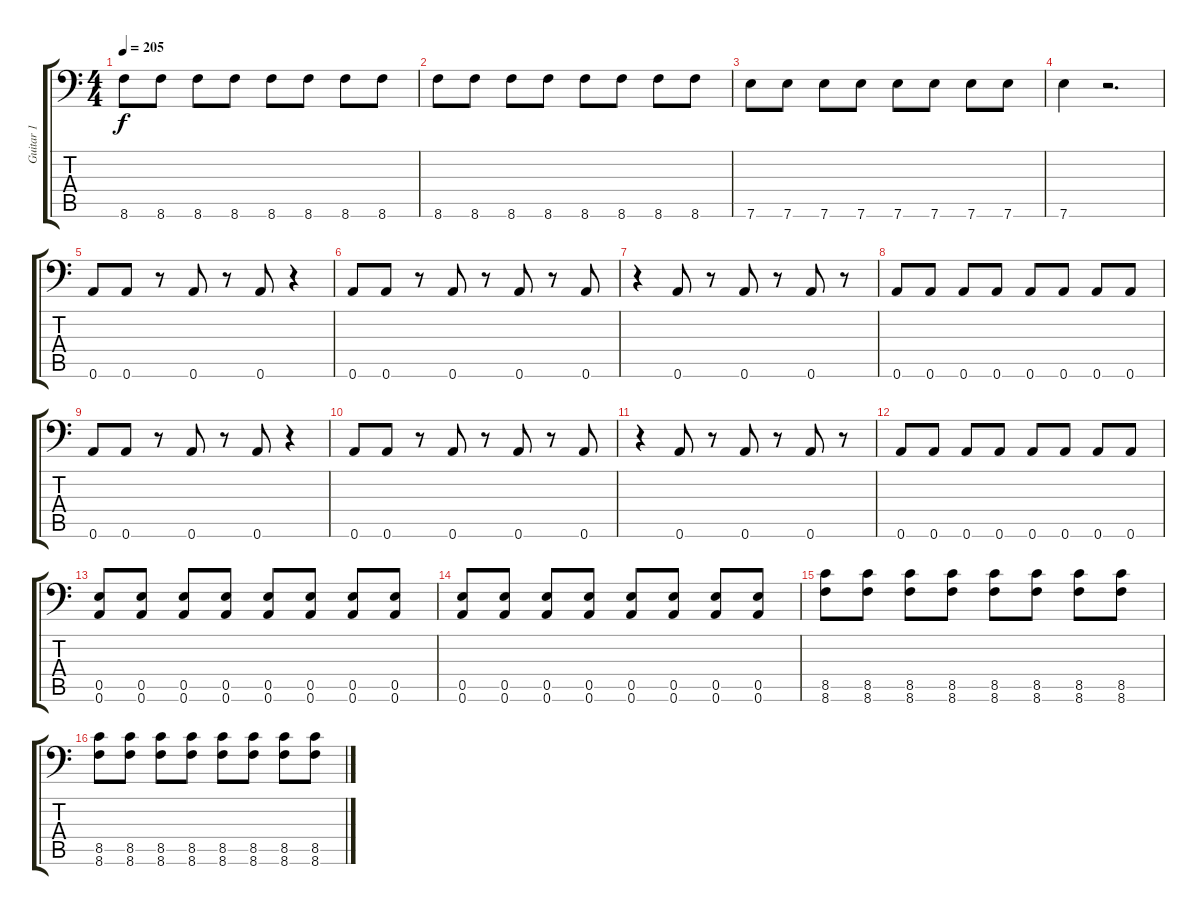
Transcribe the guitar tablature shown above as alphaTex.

\track ("Guitar 1" "Guitar 1") {instrument distortionguitar}
\staff {score tabs}
\tuning (B3 Gb3 D3 A2 E2 A1) {hide}
\ts (4 4)
\tempo 205
\clef f4
\ks c
8.6.8{dy f} 8.6.8 8.6.8 8.6.8 8.6.8 8.6.8 8.6.8 8.6.8 |
8.6.8 8.6.8 8.6.8 8.6.8 8.6.8 8.6.8 8.6.8 8.6.8 |
7.6.8 7.6.8 7.6.8 7.6.8 7.6.8 7.6.8 7.6.8 7.6.8 |
7.6.4 r.2{d} |
0.6.8 0.6.8 r.8 0.6.8 r.8 0.6.8 r.4 |
0.6.8 0.6.8 r.8 0.6.8 r.8 0.6.8 r.8 0.6.8 |
r.4 0.6.8 r.8 0.6.8 r.8 0.6.8 r.8 |
0.6.8 0.6.8 0.6.8 0.6.8 0.6.8 0.6.8 0.6.8 0.6.8 |
0.6.8 0.6.8 r.8 0.6.8 r.8 0.6.8 r.4 |
0.6.8 0.6.8 r.8 0.6.8 r.8 0.6.8 r.8 0.6.8 |
r.4 0.6.8 r.8 0.6.8 r.8 0.6.8 r.8 |
0.6.8 0.6.8 0.6.8 0.6.8 0.6.8 0.6.8 0.6.8 0.6.8 |
(0.5 0.6).8 (0.5 0.6).8 (0.5 0.6).8 (0.5 0.6).8 (0.5 0.6).8 (0.5 0.6).8 (0.5 0.6).8 (0.5 0.6).8 |
(0.5 0.6).8 (0.5 0.6).8 (0.5 0.6).8 (0.5 0.6).8 (0.5 0.6).8 (0.5 0.6).8 (0.5 0.6).8 (0.5 0.6).8 |
(8.5 8.6).8 (8.5 8.6).8 (8.5 8.6).8 (8.5 8.6).8 (8.5 8.6).8 (8.5 8.6).8 (8.5 8.6).8 (8.5 8.6).8 |
(8.5 8.6).8 (8.5 8.6).8 (8.5 8.6).8 (8.5 8.6).8 (8.5 8.6).8 (8.5 8.6).8 (8.5 8.6).8 (8.5 8.6).8
